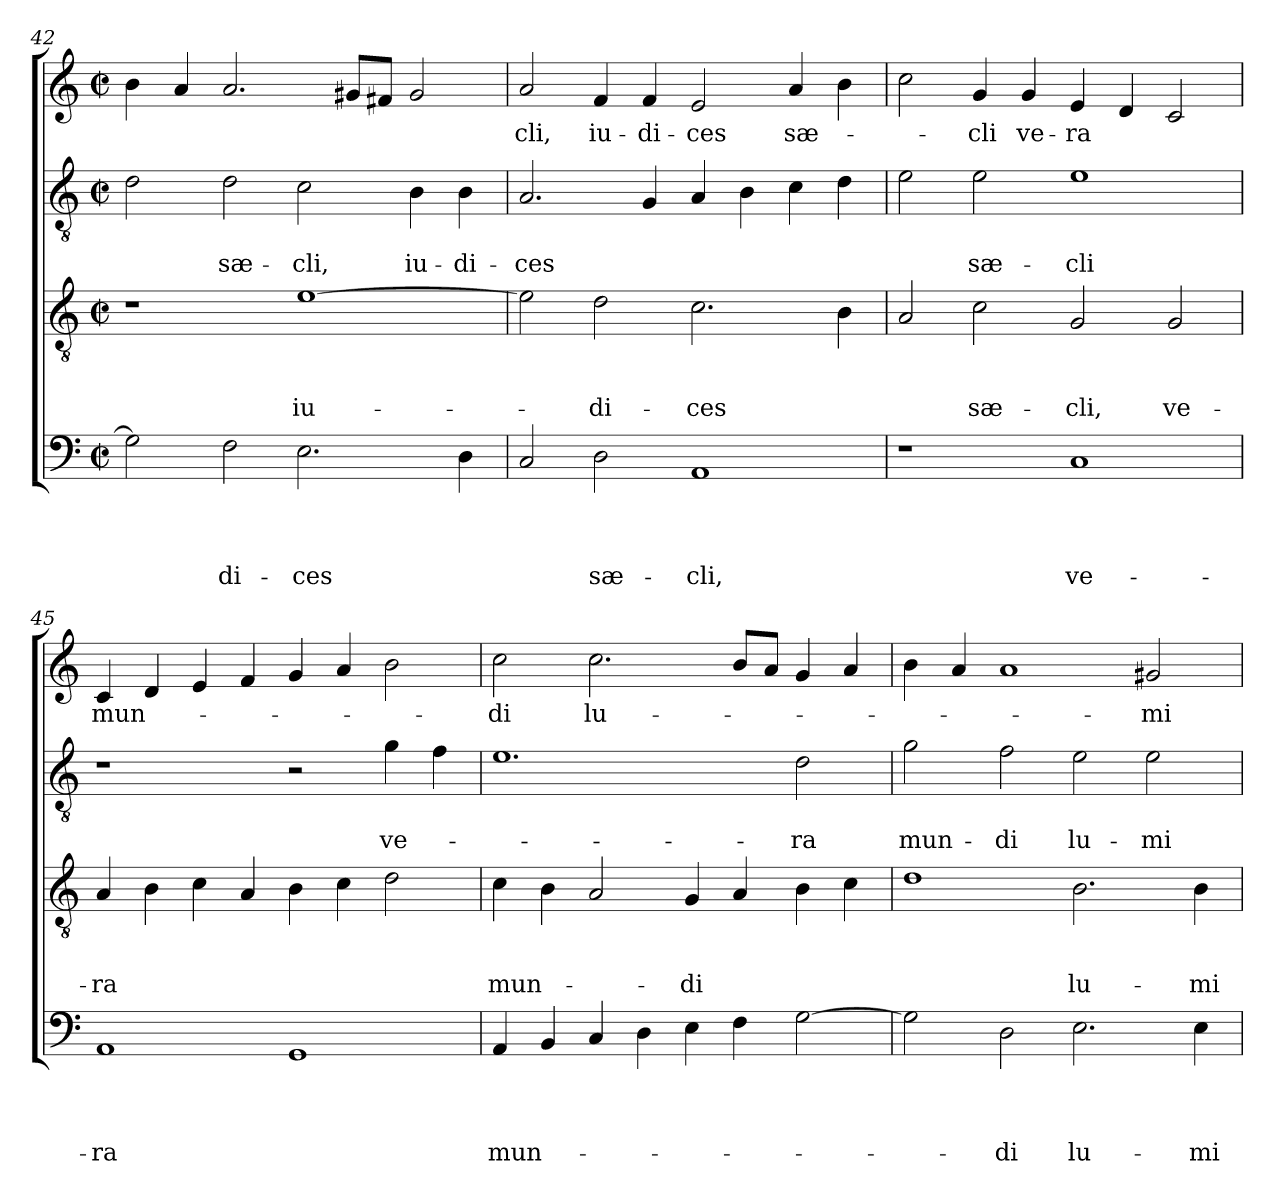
**kern	**text	**text	**text	**text	**kern	**text	**text	**text	**kern	**text	**text	**kern	**text
*part4	*part4	*part4	*part4	*part4	*part3	*part3	*part3	*part3	*part2	*part2	*part2	*part1	*part1
*staff4	*staff4	*staff4	*staff4	*staff4	*staff3	*staff3	*staff3	*staff3	*staff2	*staff2	*staff2	*staff1	*staff1
*clefF4	*	*	*	*	*clefGv2	*	*	*	*clefGv2	*	*	*clefG2	*
*k[]	*	*	*	*	*k[]	*	*	*	*k[]	*	*	*k[]	*
*C:	*	*	*	*	*C:	*	*	*	*C:	*	*	*C:	*
*M2/2	*	*	*	*	*M2/2	*	*	*	*M2/2	*	*	*M2/2	*
*met(c|)	*	*	*	*	*met(c|)	*	*	*	*met(c|)	*	*	*met(c|)	*
=42	=42	=42	=42	=42	=42	=42	=42	=42	=42	=42	=42	=42	=42
2G\]	.	.	.	.	1r	.	.	.	2d\	.	.	4b\	.
.	.	.	.	.	.	.	.	.	.	.	.	4a/	.
!	!	!	!	!LO:LY:b	!	!	!	!	!	!	!LO:LY:b	!	!
2F\	.	.	.	-di-	.	.	.	.	2d\	.	sæ-	2.a/	.
!	!	!	!	!LO:LY:b	!	!	!	!LO:LY:b	!	!	!LO:LY:b	!	!
2.E\	.	.	.	-ces	[1e	.	.	iu-	2c\	.	-cli,	.	.
.	.	.	.	.	.	.	.	.	.	.	.	8g#/L	.
.	.	.	.	.	.	.	.	.	.	.	.	8f#/J	.
!	!	!	!	!	!	!	!	!	!	!	!LO:LY:b	!	!
.	.	.	.	.	.	.	.	.	4B\	.	iu-	2g#/	.
!	!	!	!	!	!	!	!	!	!	!	!LO:LY:b	!	!
4D\	.	.	.	.	.	.	.	.	4B\	.	-di-	.	.
!!LO:LB:g=z
=43	=43	=43	=43	=43	=43	=43	=43	=43	=43	=43	=43	=43	=43
!	!	!	!	!	!	!	!	!	!	!	!LO:LY:b	!	!LO:LY:b
2C/	.	.	.	.	2e\]	.	.	.	2.A/	.	-ces	2a/	-cli,
!	!	!	!	!LO:LY:b	!	!	!	!LO:LY:b	!	!	!	!	!LO:LY:b
2D\	.	.	.	sæ-	2d\	.	.	-di-	.	.	.	4f/	iu-
!	!	!	!	!	!	!	!	!	!	!	!	!	!LO:LY:b
.	.	.	.	.	.	.	.	.	4G/	.	.	4f/	-di-
!	!	!	!	!LO:LY:b	!	!	!	!LO:LY:b	!	!	!	!	!LO:LY:b
1AA	.	.	.	-cli,	2.c\	.	.	-ces	4A/	.	.	2e/	-ces
.	.	.	.	.	.	.	.	.	4B\	.	.	.	.
!	!	!	!	!	!	!	!	!	!	!	!	!	!LO:LY:b
.	.	.	.	.	.	.	.	.	4c\	.	.	4a/	sæ-
.	.	.	.	.	4B\	.	.	.	4d\	.	.	4b\	.
=44	=44	=44	=44	=44	=44	=44	=44	=44	=44	=44	=44	=44	=44
1r	.	.	.	.	2A/	.	.	.	2e\	.	.	2cc\	.
!	!	!	!	!	!	!	!	!LO:LY:b	!	!	!LO:LY:b	!	!LO:LY:b
.	.	.	.	.	2c\	.	.	sæ-	2e\	.	sæ-	4g/	-cli
!	!	!	!	!	!	!	!	!	!	!	!	!	!LO:LY:b
.	.	.	.	.	.	.	.	.	.	.	.	4g/	ve-
!	!	!	!	!LO:LY:b	!	!	!	!LO:LY:b	!	!	!LO:LY:b	!	!LO:LY:b
1C	.	.	.	ve-	2G/	.	.	-cli,	1e	.	-cli	4e/	-ra
.	.	.	.	.	.	.	.	.	.	.	.	4d/	.
!	!	!	!	!	!	!	!	!LO:LY:b	!	!	!	!	!
.	.	.	.	.	2G/	.	.	ve-	.	.	.	2c/	.
=45	=45	=45	=45	=45	=45	=45	=45	=45	=45	=45	=45	=45	=45
!	!	!	!	!LO:LY:b	!	!	!	!LO:LY:b	!	!	!	!	!LO:LY:b
1AA	.	.	.	-ra	4A/	.	.	-ra	1r	.	.	4c/	mun-
.	.	.	.	.	4B\	.	.	.	.	.	.	4d/	.
.	.	.	.	.	4c\	.	.	.	.	.	.	4e/	.
.	.	.	.	.	4A/	.	.	.	.	.	.	4f/	.
1GG	.	.	.	.	4B\	.	.	.	2r	.	.	4g/	.
.	.	.	.	.	4c\	.	.	.	.	.	.	4a/	.
!	!	!	!	!	!	!	!	!	!	!	!LO:LY:b	!	!
.	.	.	.	.	2d\	.	.	.	4g\	.	ve-	2b\	.
.	.	.	.	.	.	.	.	.	4f\	.	.	.	.
=46	=46	=46	=46	=46	=46	=46	=46	=46	=46	=46	=46	=46	=46
!	!	!	!	!LO:LY:b	!	!	!	!LO:LY:b	!	!	!	!	!LO:LY:b
4AA/	.	.	.	mun-	4c\	.	.	mun-	1.e	.	.	2cc\	-di
4BB/	.	.	.	.	4B\	.	.	.	.	.	.	.	.
!	!	!	!	!	!	!	!	!	!	!	!	!	!LO:LY:b
4C/	.	.	.	.	2A/	.	.	.	.	.	.	2.cc\	lu-
4D\	.	.	.	.	.	.	.	.	.	.	.	.	.
!	!	!	!	!	!	!	!	!LO:LY:b	!	!	!	!	!
4E\	.	.	.	.	4G/	.	.	-di	.	.	.	.	.
4F\	.	.	.	.	4A/	.	.	.	.	.	.	8b/L	.
.	.	.	.	.	.	.	.	.	.	.	.	8a/J	.
!	!	!	!	!	!	!	!	!	!	!	!LO:LY:b	!	!
[2G\	.	.	.	.	4B\	.	.	.	2d\	.	-ra	4g/	.
.	.	.	.	.	4c\	.	.	.	.	.	.	4a/	.
=47	=47	=47	=47	=47	=47	=47	=47	=47	=47	=47	=47	=47	=47
!	!	!	!	!	!	!	!	!	!	!	!LO:LY:b	!	!
2G\]	.	.	.	.	1d	.	.	.	2g\	.	mun-	4b\	.
.	.	.	.	.	.	.	.	.	.	.	.	4a/	.
!	!	!	!	!LO:LY:b	!	!	!	!	!	!	!LO:LY:b	!	!
2D\	.	.	.	-di	.	.	.	.	2f\	.	-di	1a	.
!	!	!	!	!LO:LY:b	!	!	!	!LO:LY:b	!	!	!LO:LY:b	!	!
2.E\	.	.	.	lu-	2.B\	.	.	lu-	2e\	.	lu-	.	.
!	!	!	!	!	!	!	!	!	!	!	!LO:LY:b	!	!LO:LY:b
.	.	.	.	.	.	.	.	.	2e\	.	-mi-	2g#X/	-mi-
!	!	!	!	!LO:LY:b	!	!	!	!LO:LY:b	!	!	!	!	!
4E\	.	.	.	-mi-	4B\	.	.	-mi-	.	.	.	.	.
=	=	=	=	=	=	=	=	=	=	=	=	=	=
*-	*-	*-	*-	*-	*-	*-	*-	*-	*-	*-	*-	*-	*-
